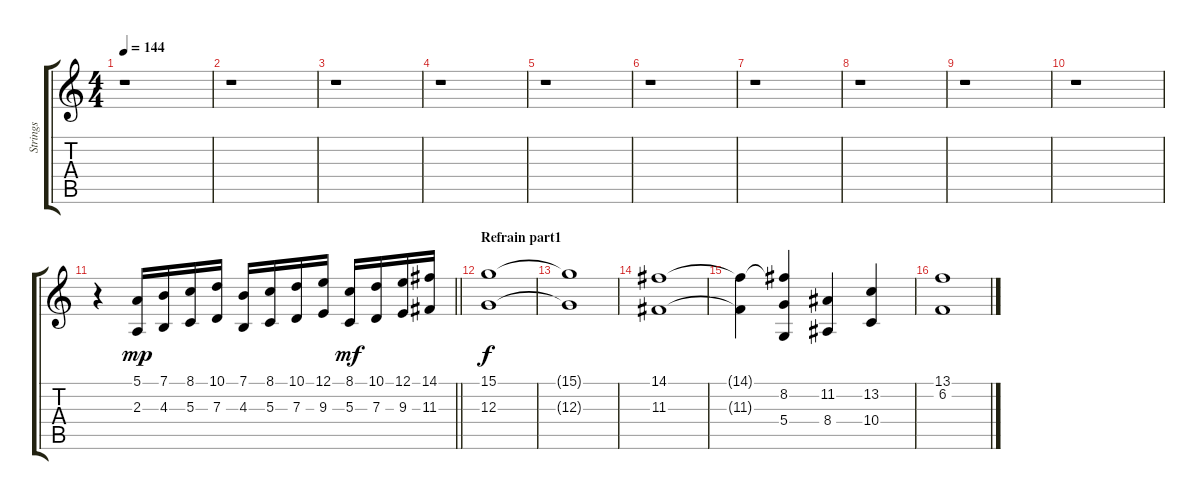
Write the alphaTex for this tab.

\track ("Strings" "Strings") {instrument stringensemble1}
\staff {score tabs}
\tuning (E4 B3 G3 D3 A2 E2) {hide}
\ts (4 4)
\tempo 144
\clef g2
\ks c
r.1{dy mf} |
r.1 |
r.1 |
r.1 |
r.1 |
r.1 |
r.1 |
r.1 |
r.1 |
r.1 |
\barLineRight lightlight
r.4 (5.1 2.3).16{dy mp} (7.1 4.3).16 (8.1 5.3).16 (10.1 7.3).16 (7.1 4.3).16 (8.1 5.3).16 (10.1 7.3).16 (12.1 9.3).16 (8.1 5.3).16{dy mf} (10.1 7.3).16 (12.1 9.3).16 (14.1 11.3).16 |
\section ("" "Refrain part1")
(15.1 12.3).1{dy f} |
(15.1{t} 12.3{t}).1 |
(14.1 11.3).1 |
(14.1{t} 11.3{t}).4 (14.1{t} 8.2 5.4).4 (11.2 8.4).4 (13.2 10.4).4 |
(13.1 6.2).1
